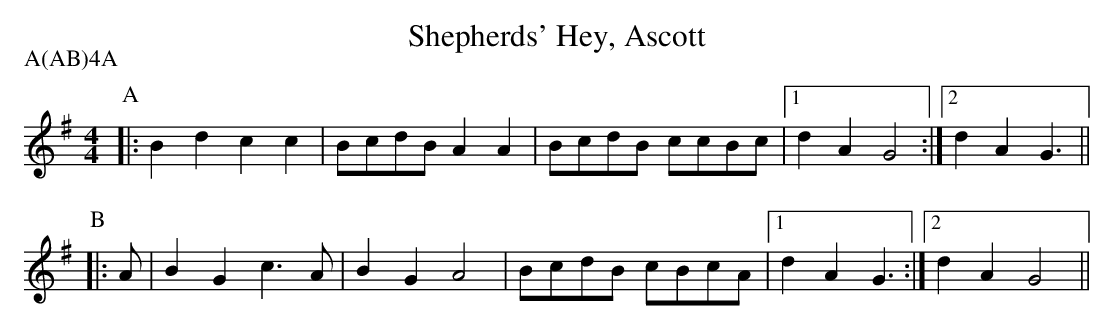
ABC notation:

X:1
T:Shepherds' Hey, Ascott
M:4/4
L:1/8
P:A(AB)4A
K:G
P:A
|:B2d2 c2c2|BcdB A2A2|BcdB ccBc|1d2A2 G4:|2d2A2 G3||
P:B
|:A|B2G2 c3A |B2G2 A4  |BcdB cBcA|1d2A2 G3:|2d2A2 G4||
